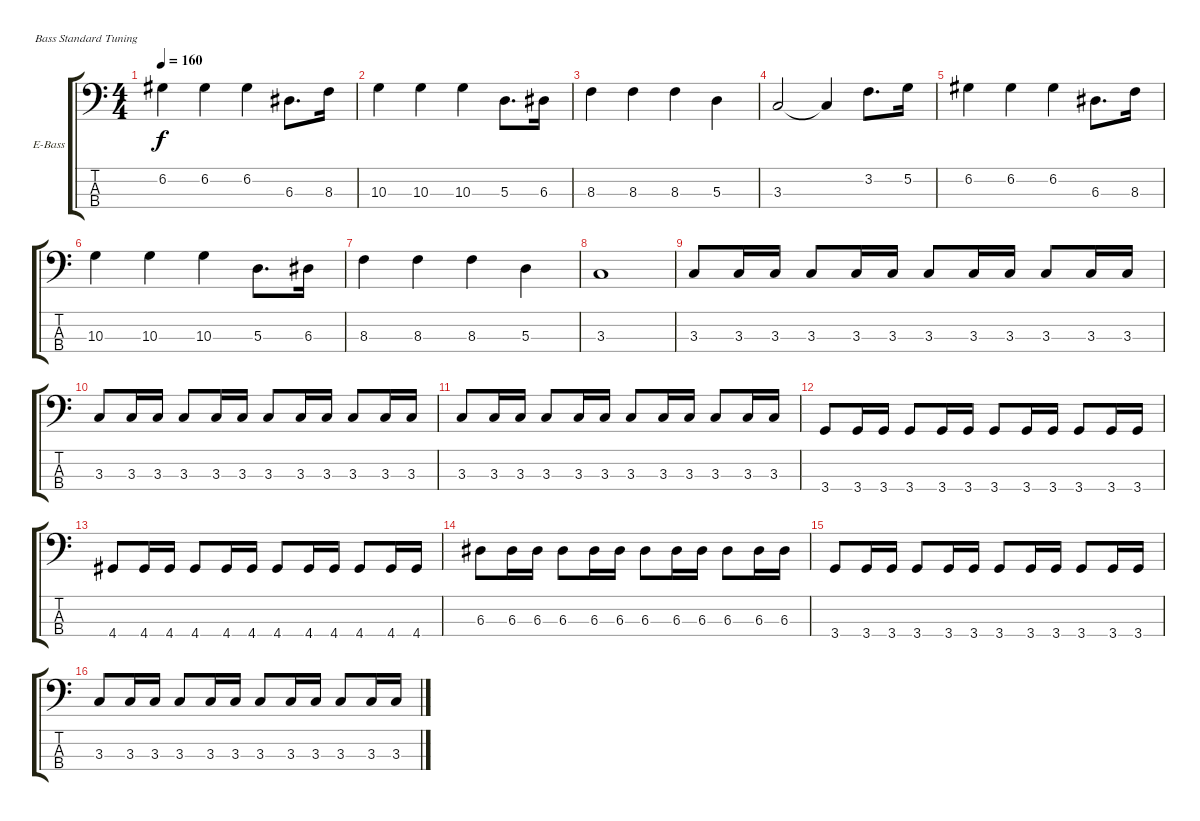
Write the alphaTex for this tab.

\defaultSystemsLayout 4
\bracketExtendMode groupsimilarinstruments
\firstSystemTrackNameOrientation horizontal
\otherSystemsTrackNameOrientation horizontal
\track ("Electric Bass" "E-Bass") {instrument electricbassfinger}
\staff {score tabs}
\tuning (G2 D2 A1 E1)
\ts (4 4)
\tempo 160
\clef f4
\scale
0.333333
\ks c
6.2.4{dy f} 6.2.4 6.2.4 6.3.8{d} 8.3.16 |
\scale
0.333333 10.3.4 10.3.4 10.3.4 5.3.8{d} 6.3.16 |
8.3.4 8.3.4 8.3.4 5.3.4 |
3.3.2 3.3{t}.4 3.2.8{d} 5.2.16 |
6.2.4 6.2.4 6.2.4 6.3.8{d} 8.3.16 |
10.3.4 10.3.4 10.3.4 5.3.8{d} 6.3.16 |
8.3.4 8.3.4 8.3.4 5.3.4 |
3.3.1 |
3.3.8 3.3.16 3.3.16 3.3.8 3.3.16 3.3.16 3.3.8 3.3.16 3.3.16 3.3.8 3.3.16 3.3.16 |
3.3.8 3.3.16 3.3.16 3.3.8 3.3.16 3.3.16 3.3.8 3.3.16 3.3.16 3.3.8 3.3.16 3.3.16 |
3.3.8 3.3.16 3.3.16 3.3.8 3.3.16 3.3.16 3.3.8 3.3.16 3.3.16 3.3.8 3.3.16 3.3.16 |
3.4.8 3.4.16 3.4.16 3.4.8 3.4.16 3.4.16 3.4.8 3.4.16 3.4.16 3.4.8 3.4.16 3.4.16 |
4.4.8 4.4.16 4.4.16 4.4.8 4.4.16 4.4.16 4.4.8 4.4.16 4.4.16 4.4.8 4.4.16 4.4.16 |
6.3.8 6.3.16 6.3.16 6.3.8 6.3.16 6.3.16 6.3.8 6.3.16 6.3.16 6.3.8 6.3.16 6.3.16 |
3.4.8 3.4.16 3.4.16 3.4.8 3.4.16 3.4.16 3.4.8 3.4.16 3.4.16 3.4.8 3.4.16 3.4.16 |
3.3.8 3.3.16 3.3.16 3.3.8 3.3.16 3.3.16 3.3.8 3.3.16 3.3.16 3.3.8 3.3.16 3.3.16
